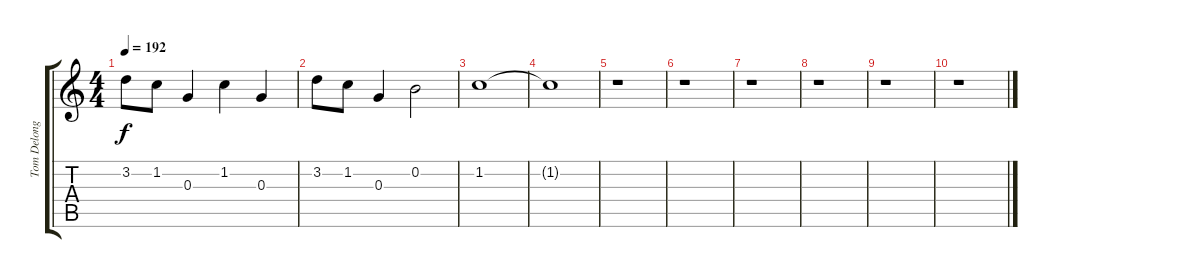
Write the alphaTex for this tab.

\track ("Tom Delonge (Guitar 2)" "Tom Delong") {instrument overdrivenguitar}
\staff {score tabs}
\tuning (E4 B3 G3 D3 A2 E2) {hide}
\ts (4 4)
\tempo 192
\clef g2
\ks c
3.2.8{dy f} 1.2.8 0.3.4 1.2.4 0.3.4 |
3.2.8 1.2.8 0.3.4 0.2.2 |
1.2.1 |
1.2{t}.1 |
r.1 |
r.1 |
r.1 |
r.1 |
r.1 |
r.1
